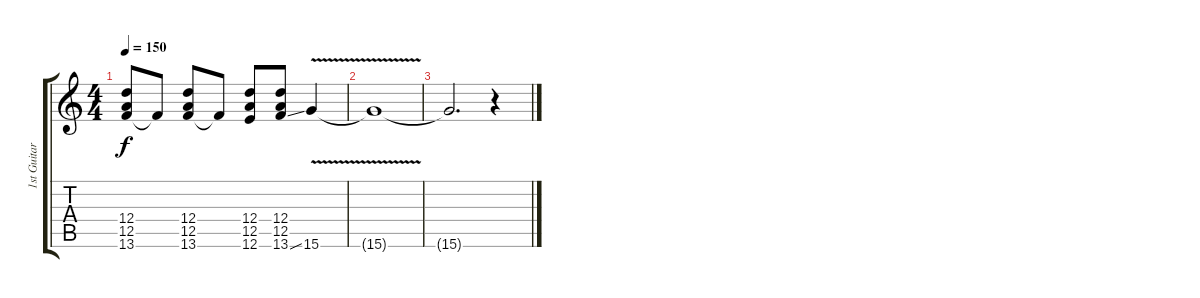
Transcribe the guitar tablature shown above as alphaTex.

\track ("1st Guitar" "1st Guitar") {instrument overdrivenguitar}
\staff {score tabs}
\tuning (E4 B3 G3 D3 A2 E2) {hide}
\ts (4 4)
\tempo 150
\clef g2
\ks c
(12.4 12.5 13.6).8{dy f} 13.6{t}.8 (12.4 12.5 13.6).8 13.6{t}.8 (12.4 12.5 12.6).8 (12.4 12.5 13.6{ss}).8 15.6{v}.4 |
15.6{t}.1 |
15.6{t}.2{d} r.4
